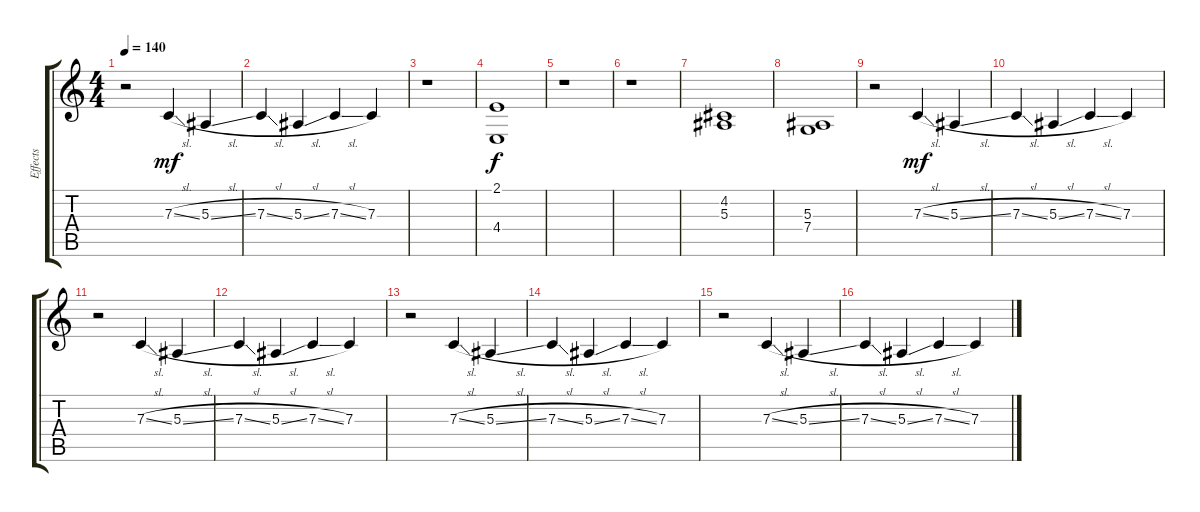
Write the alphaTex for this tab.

\track ("Effects" "Effects") {instrument seashore}
\staff {score tabs}
\tuning (D4 A3 F3 C3 G2 C2) {hide}
\ts (4 4)
\tempo 140
\clef g2
\ks c
r.2{dy f} 7.3{sl}.4{dy mf} 5.3{sl}.4 |
7.3{sl}.4 5.3{sl}.4 7.3{sl}.4 7.3.4 |
r.1 |
(2.1 4.4).1{dy f} |
r.1 |
r.1 |
(4.2 5.3).1 |
(5.3 7.4).1 |
r.2 7.3{sl}.4{dy mf} 5.3{sl}.4 |
7.3{sl}.4 5.3{sl}.4 7.3{sl}.4 7.3.4 |
r.2 7.3{sl}.4 5.3{sl}.4 |
7.3{sl}.4 5.3{sl}.4 7.3{sl}.4 7.3.4 |
r.2 7.3{sl}.4 5.3{sl}.4 |
7.3{sl}.4 5.3{sl}.4 7.3{sl}.4 7.3.4 |
r.2 7.3{sl}.4 5.3{sl}.4 |
7.3{sl}.4 5.3{sl}.4 7.3{sl}.4 7.3.4
